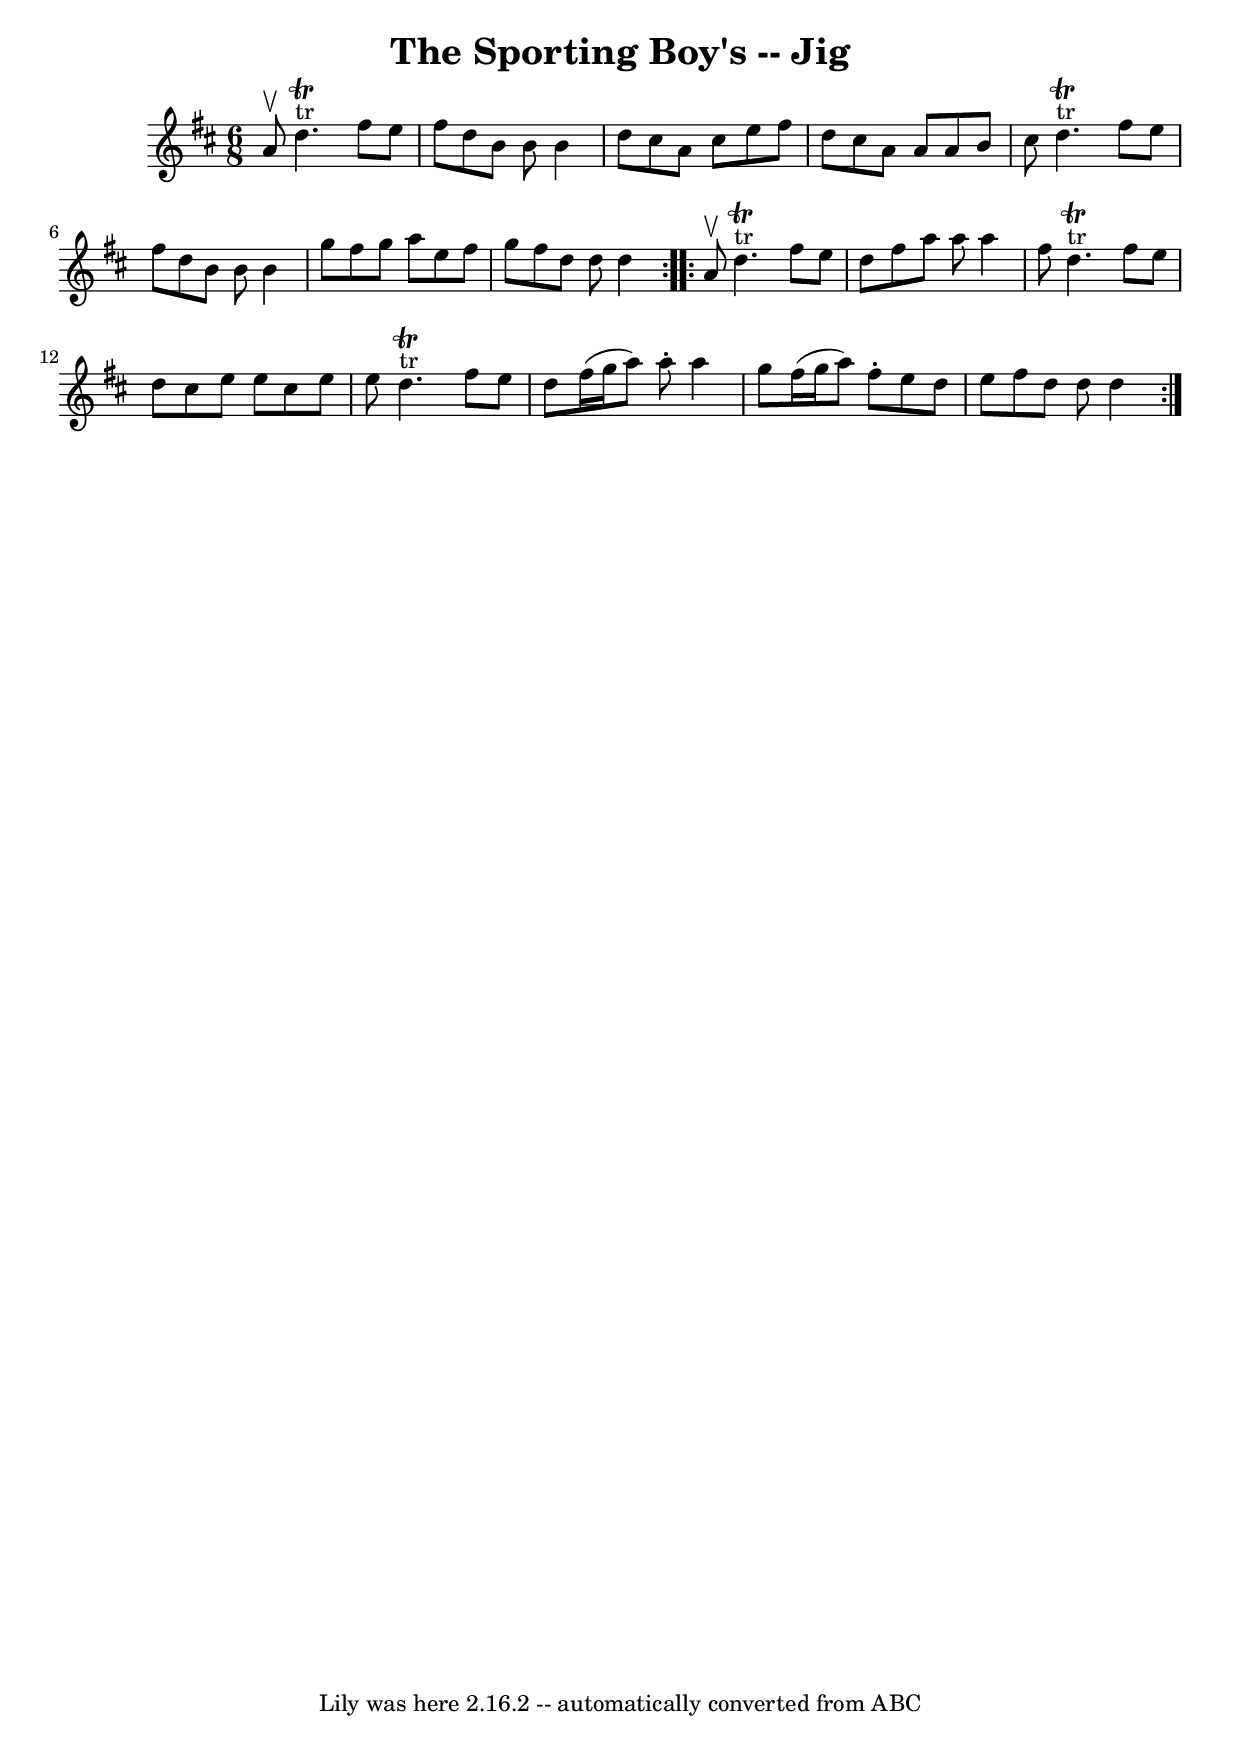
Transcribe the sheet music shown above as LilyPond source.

\version "2.16.2"
\include "Mammoth.ily"
\header {
  %% book = "Ryan's Mammoth Collection"
  crossRefNumber = "1"
  footnotes = "\\\\88 460"
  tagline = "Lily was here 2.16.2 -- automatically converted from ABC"
  title = "The Sporting Boy's -- Jig"

}
voicedefault =  {



  \repeat volta 2 {

    \time 6/8 
    \key d \major
    a'8^\upbow |
    d''4.^"tr"^\trill   
    fis''8 e''8 fis''8    |
    d''8 b'8 b'8 b'4 d''8    
    |
    cis''8 a'8 cis''8 e''8 fis''8 d''8    |
    
    cis''8 a'8 a'8 a'8 b'8 cis''8    |
    d''4. 
    ^"tr"^\trill fis''8 e''8 fis''8    |
    d''8 b'8 b'8 b'4 
    g''8    |
    fis''8 g''8 a''8 e''8 fis''8 g''8    
    |
    fis''8 d''8 d''8 d''4    
  }     
  \repeat volta 2 {
    a'8 
    ^\upbow |
    d''4.^"tr"^\trill fis''8 e''8 d''8    |
    
    fis''8 a''8 a''8 a''4 fis''8    |
    d''4.^"tr"^\trill   
    fis''8 e''8 d''8    |
    cis''8 e''8 e''8 cis''8 e''8   
    e''8    |
    d''4.^"tr"^\trill fis''8 e''8 d''8    |
    
    fis''16 (g''16 a''8) a''8 -. a''4 g''8    |
    fis''16 
    (g''16 a''8) fis''8 -. e''8 d''8 e''8    |
    fis''8   
    d''8 d''8 d''4    
  }   

}

\score{
  <<

    \context Staff="default"
    {
      \voicedefault 
      
    }

  >>
  \layout {
    
  }
  \midi {
  }

}
